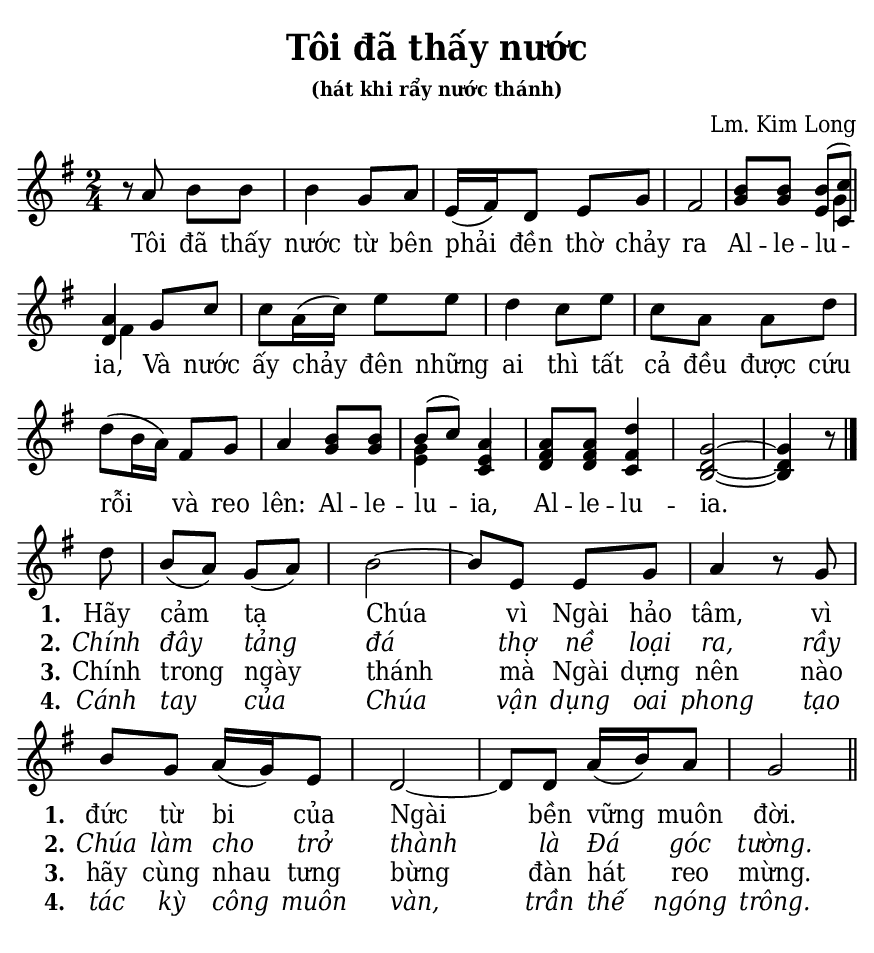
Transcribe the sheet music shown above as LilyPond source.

% Cài đặt chung
\version "2.22.1"
\include "english.ly"

\header {
  title = "Tôi đã thấy nước"
  subsubtitle = "(hát khi rẩy nước thánh)"
  composer = "Lm. Kim Long"
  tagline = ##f
}

% mã nguồn cho những chức năng chưa hỗ trợ trong phiên bản lilypond hiện tại
% cung cấp bởi cộng đồng lilypond khi gửi email đến lilypond-user@gnu.org
% in số phiên khúc trên mỗi dòng
#(define (add-grob-definition grob-name grob-entry)
     (set! all-grob-descriptions
           (cons ((@@ (lily) completize-grob-entry)
                  (cons grob-name grob-entry))
                 all-grob-descriptions)))

#(add-grob-definition
    'StanzaNumberSpanner
    `((direction . ,LEFT)
      (font-series . bold)
      (padding . 1.0)
      (side-axis . ,X)
      (stencil . ,ly:text-interface::print)
      (X-offset . ,ly:side-position-interface::x-aligned-side)
      (Y-extent . ,grob::always-Y-extent-from-stencil)
      (meta . ((class . Spanner)
               (interfaces . (font-interface
                              side-position-interface
                              stanza-number-interface
                              text-interface))))))

\layout {
    \context {
      \Global
      \grobdescriptions #all-grob-descriptions
    }
    \context {
      \Score
      \remove Stanza_number_align_engraver
      \consists
        #(lambda (context)
           (let ((texts '())
                 (syllables '()))
             (make-engraver
              (acknowledgers
               ((stanza-number-interface engraver grob source-engraver)
                  (set! texts (cons grob texts)))
               ((lyric-syllable-interface engraver grob source-engraver)
                  (set! syllables (cons grob syllables))))
              ((stop-translation-timestep engraver)
                 (for-each
                  (lambda (text)
                    (for-each
                     (lambda (syllable)
                       (ly:pointer-group-interface::add-grob
                        text
                        'side-support-elements
                        syllable))
                     syllables))
                  texts)
                 (set! syllables '())))))
    }
    \context {
      \Lyrics
      \remove Stanza_number_engraver
      \consists
        #(lambda (context)
           (let ((text #f)
                 (last-stanza #f))
             (make-engraver
              ((process-music engraver)
                 (let ((stanza (ly:context-property context 'stanza #f)))
                   (if (and stanza (not (equal? stanza last-stanza)))
                       (let ((column (ly:context-property context
'currentCommandColumn)))
                         (set! last-stanza stanza)
                         (if text
                             (ly:spanner-set-bound! text RIGHT column))
                         (set! text (ly:engraver-make-grob engraver
'StanzaNumberSpanner '()))
                         (ly:grob-set-property! text 'text stanza)
                         (ly:spanner-set-bound! text LEFT column)))))
              ((finalize engraver)
                 (if text
                     (let ((column (ly:context-property context
'currentCommandColumn)))
                       (ly:spanner-set-bound! text RIGHT column)))))))
      \override StanzaNumberSpanner.horizon-padding = 10000
    }
}

stanzaReminderOff =
  \temporary \override StanzaNumberSpanner.after-line-breaking =
     #(lambda (grob)
        ;; Can be replaced with (not (first-broken-spanner? grob)) in 2.23.
        (if (let ((siblings (ly:spanner-broken-into (ly:grob-original grob))))
              (and (pair? siblings)
                   (not (eq? grob (car siblings)))))
            (ly:grob-suicide! grob)))

stanzaReminderOn = \undo \stanzaReminderOff
% kết thúc mã nguồn

% Nhạc
nhacMauMot = \relative c'' {
  \key g \major
  \time 2/4
  r8 a b b |
  b4 g8 a |
  e16 (fs) d8 e g |
  fs2 |
  <b g>8 <b g>8
  <<
    {
      \voiceOne
      <b e,>8 (<c c,>)
      <a d,>4
    }
    \new Voice = "splitpart" {
      \voiceTwo
      \once \override NoteColumn.force-hshift = #1.5 g4
      \once \override NoteColumn.force-hshift = #1.5 fs4
    }
  >>
  \oneVoice
  g8 c |
  c a16 (c) e8 e |
  d4 c8 e |
  c a a d |
  d (b16 a) fs8 g |
  a4 <b g>8 <b g> |
  <<
    {
      \voiceOne
      b8 (c)
    }
    \new Voice = "splitpart" {
      \voiceTwo
      <g e>4
    }
  >>
  \oneVoice
  <a e c>4 |
  <a fs d>8 <a fs d> <d fs, c>4 |
  <g, d b>2 ~ |
  <g d b>4 r8 \bar "|." \break
  
  d'8 |
  b (a) g (a) |
  b2 ~ |
  b8 e, e g |
  a4 r8 g |
  b g a16 (g) e8 |
  d2 ~ |
  d8 d a'16 (b) a8 |
  g2 \bar "||"
}

% Lời
loiMauMot = \lyricmode {
  Tôi đã thấy nước từ bên phải đền thờ chảy ra
  Al -- le -- lu -- ia,
  Và nước ấy chảy đên những ai
  thì tất cả đều được cứu rỗi và reo lên:
  Al -- le -- lu -- ia, Al -- le -- lu -- ia.
  <<
    {
      \set stanza = "1."
      Hãy cảm tạ Chúa vì Ngài hảo tâm,
      vì đức từ bi của Ngài bền vững muôn đời.
    }
    \new Lyrics {
      \set associatedVoice = "beSop"
      \set stanza = "2."
      \override Lyrics.LyricText.font-shape = #'italic
      Chính đây tảng đá thợ nề loại ra,
      rầy Chúa làm cho trở thành là Đá góc tường.
    }
    \new Lyrics {
      \set associatedVoice = "beSop"
      \set stanza = "3."
      Chính trong ngày thánh mà Ngài dựng nên
      nào hãy cùng nhau tưng bừng đàn hát reo mừng.
    }
    \new Lyrics {
      \set associatedVoice = "beSop"
      \set stanza = "4."
      \override Lyrics.LyricText.font-shape = #'italic
      Cánh tay của Chúa vận dụng oai phong
      tạo tác kỳ công muôn vàn, trần thế ngóng trông.
    }
  >>
}

% Dàn trang
\paper {
  #(set-paper-size "a5")
  top-margin = 3\mm
  bottom-margin = 3\mm
  left-margin = 3\mm
  right-margin = 3\mm
  indent = #0
  #(define fonts
	 (make-pango-font-tree "Deja Vu Serif Condensed"
	 		       "Deja Vu Serif Condensed"
			       "Deja Vu Serif Condensed"
			       (/ 20 20)))
  print-page-number = ##f
}

\score {
  <<
    \new Staff <<
        \clef treble
        \new Voice = beSop {
          \nhacMauMot
        }
      \new Lyrics \lyricsto beSop \loiMauMot
    >>
  >>
  \layout {
    \override Lyrics.LyricSpace.minimum-distance = #1.2
    \override LyricHyphen.minimum-distance = #2
    \override Score.BarNumber.break-visibility = ##(#f #f #f)
    \override Score.SpacingSpanner.uniform-stretching = ##t
    ragged-last = ##f
  }
}
